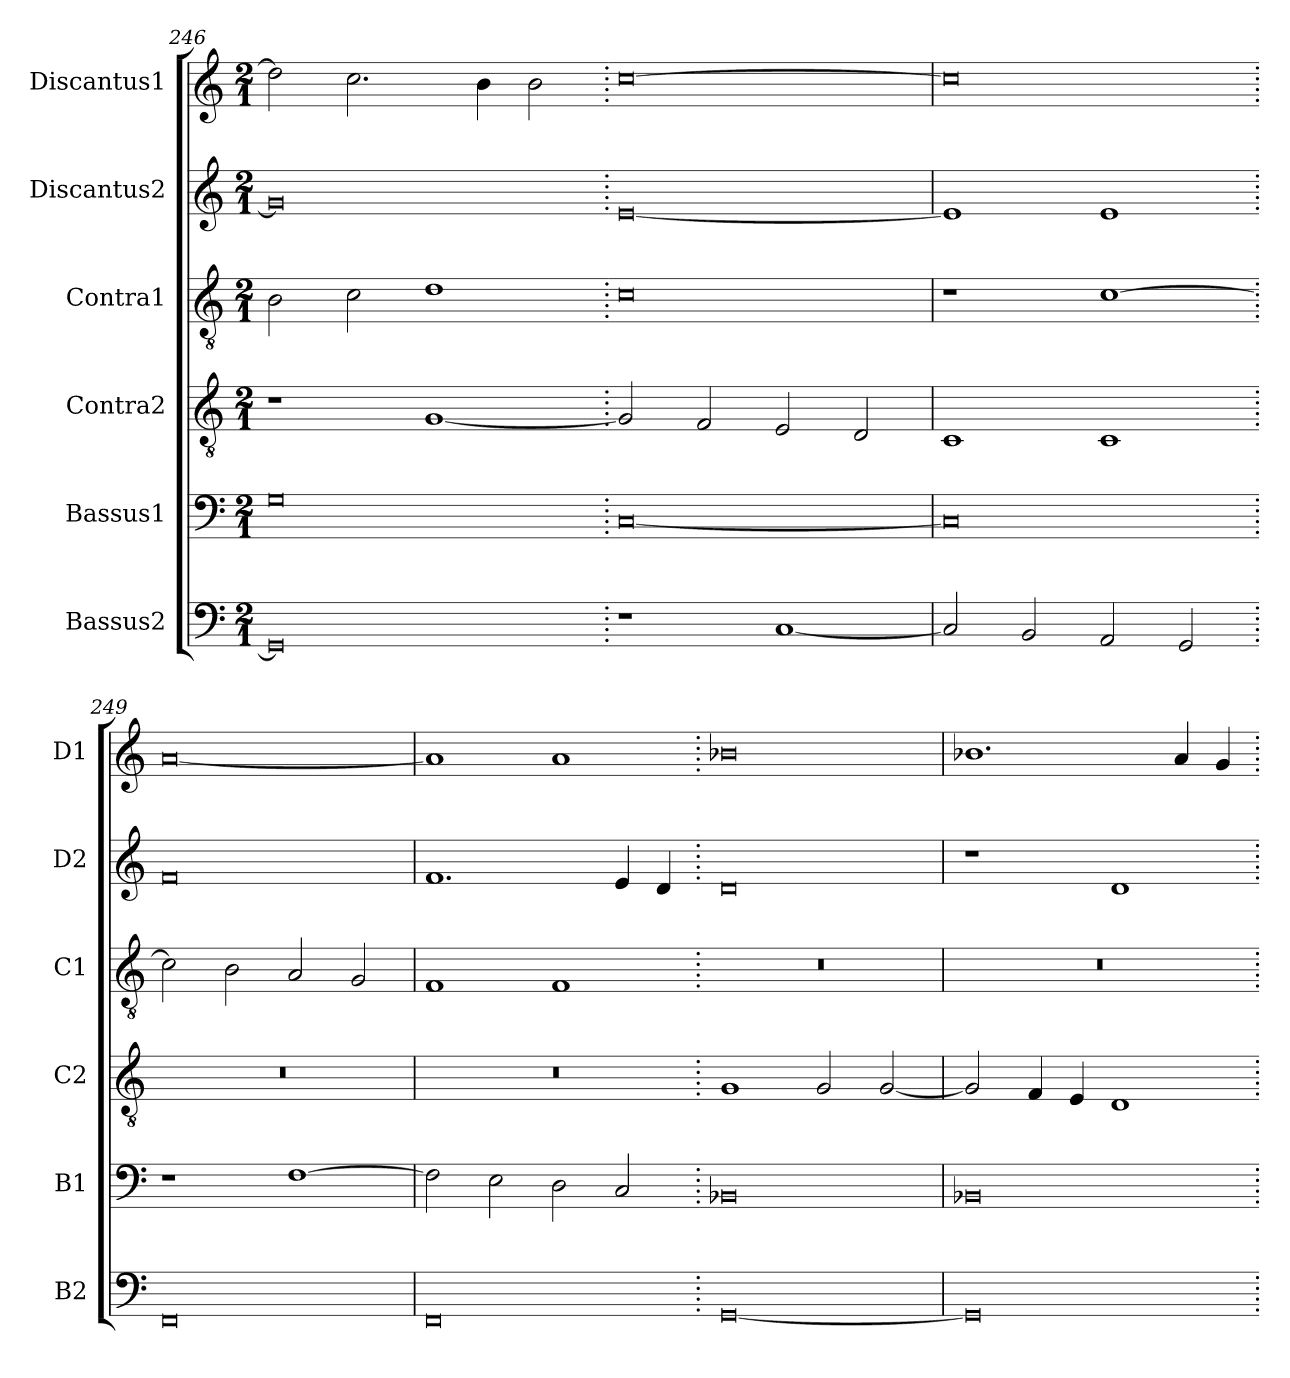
**kern	**kern	**kern	**kern	**kern	**kern
*part6	*part5	*part4	*part3	*part2	*part1
*staff6	*staff5	*staff4	*staff3	*staff2	*staff1
*I"Bassus2	*I"Bassus1	*I"Contra2	*I"Contra1	*I"Discantus2	*I"Discantus1
*I'B2	*I'B1	*I'C2	*I'C1	*I'D2	*I'D1
*clefF4	*clefF4	*clefGv2	*clefGv2	*clefG2	*clefG2
*k[]	*k[]	*k[]	*k[]	*k[]	*k[]
*M2/1	*M2/1	*M2/1	*M2/1	*M2/1	*M2/1
=246	=246	=246	=246	=246	=246
0GG]	0G	1r	2B\	0g]	2dd\]
.	.	.	2c\	.	2.cc\
.	.	[1G	1d	.	.
.	.	.	.	.	4b\
.	.	.	.	.	2b\
=247.	=247.	=247.	=247.	=247.	=247.
1r	[0C	2G/]	0c	[0e	[0cc
.	.	2F/	.	.	.
[1C	.	2E/	.	.	.
.	.	2D/	.	.	.
=248	=248	=248	=248	=248	=248
2C/]	0C]	1C	1r	1e]	0cc]
2BB/	.	.	.	.	.
2AA/	.	1C	[1c	1e	.
2GG/	.	.	.	.	.
=249.	=249.	=249.	=249.	=249.	=249.
0FF	1r	0r	2c\]	0f	[0a
.	.	.	2B\	.	.
.	[1F	.	2A/	.	.
.	.	.	2G/	.	.
=250	=250	=250	=250	=250	=250
0FF	2F\]	0r	1F	1.f	1a]
.	2E\	.	.	.	.
.	2D\	.	1F	.	1a
.	2C/	.	.	4e/	.
.	.	.	.	4d/	.
=251.	=251.	=251.	=251.	=251.	=251.
[0GG	0BB-X	1G	0r	0d	0b-X
.	.	2G/	.	.	.
.	.	[2G/	.	.	.
=252	=252	=252	=252	=252	=252
0GG]	0BB-X	2G/]	0r	1r	1.b-X
.	.	4F/	.	.	.
.	.	4E/	.	.	.
.	.	1D	.	1d	.
.	.	.	.	.	4a/
.	.	.	.	.	4g/
=.	=.	=.	=.	=.	=.
*-	*-	*-	*-	*-	*-
